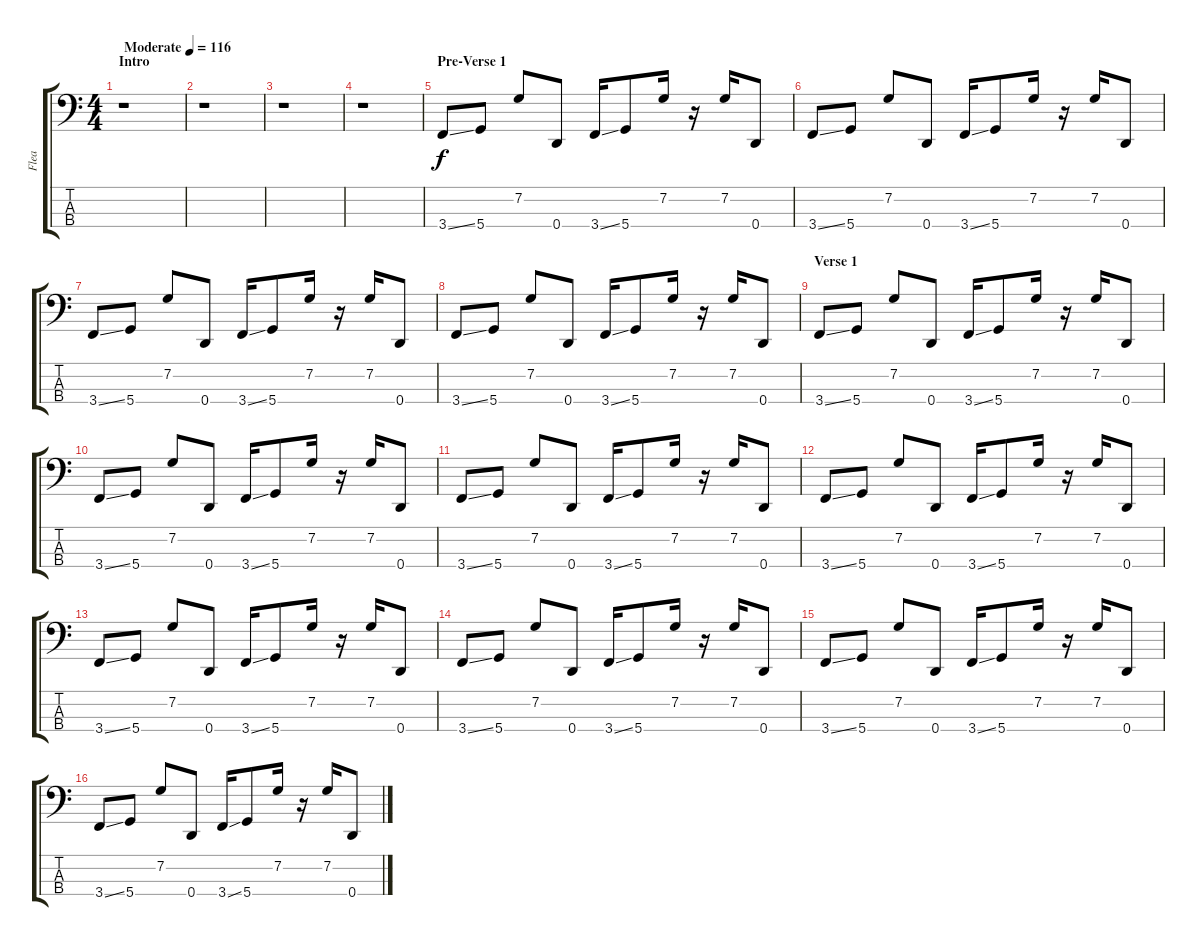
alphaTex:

\track ("Flea" "Flea") {instrument slapbass1}
\staff {score tabs}
\tuning (F2 C2 G1 D1) {hide}
\ts (4 4)
\section ("" "Intro")
\tempo (116 "Moderate")
\clef f4
\ks c
r.1{dy f instrument slapbass1} |
r.1 |
r.1 |
r.1 |
\section ("" "Pre-Verse 1")
3.4{ss}.8 5.4.8 7.2.8 0.4.8 3.4{ss}.16 5.4.8 7.2.16 r.16 7.2.16 0.4.8 |
3.4{ss}.8 5.4.8 7.2.8 0.4.8 3.4{ss}.16 5.4.8 7.2.16 r.16 7.2.16 0.4.8 |
3.4{ss}.8 5.4.8 7.2.8 0.4.8 3.4{ss}.16 5.4.8 7.2.16 r.16 7.2.16 0.4.8 |
3.4{ss}.8 5.4.8 7.2.8 0.4.8 3.4{ss}.16 5.4.8 7.2.16 r.16 7.2.16 0.4.8 |
\section ("" "Verse 1")
3.4{ss}.8 5.4.8 7.2.8 0.4.8 3.4{ss}.16 5.4.8 7.2.16 r.16 7.2.16 0.4.8 |
3.4{ss}.8 5.4.8 7.2.8 0.4.8 3.4{ss}.16 5.4.8 7.2.16 r.16 7.2.16 0.4.8 |
3.4{ss}.8 5.4.8 7.2.8 0.4.8 3.4{ss}.16 5.4.8 7.2.16 r.16 7.2.16 0.4.8 |
3.4{ss}.8 5.4.8 7.2.8 0.4.8 3.4{ss}.16 5.4.8 7.2.16 r.16 7.2.16 0.4.8 |
3.4{ss}.8 5.4.8 7.2.8 0.4.8 3.4{ss}.16 5.4.8 7.2.16 r.16 7.2.16 0.4.8 |
3.4{ss}.8 5.4.8 7.2.8 0.4.8 3.4{ss}.16 5.4.8 7.2.16 r.16 7.2.16 0.4.8 |
3.4{ss}.8 5.4.8 7.2.8 0.4.8 3.4{ss}.16 5.4.8 7.2.16 r.16 7.2.16 0.4.8 |
3.4{ss}.8 5.4.8 7.2.8 0.4.8 3.4{ss}.16 5.4.8 7.2.16 r.16 7.2.16 0.4.8
